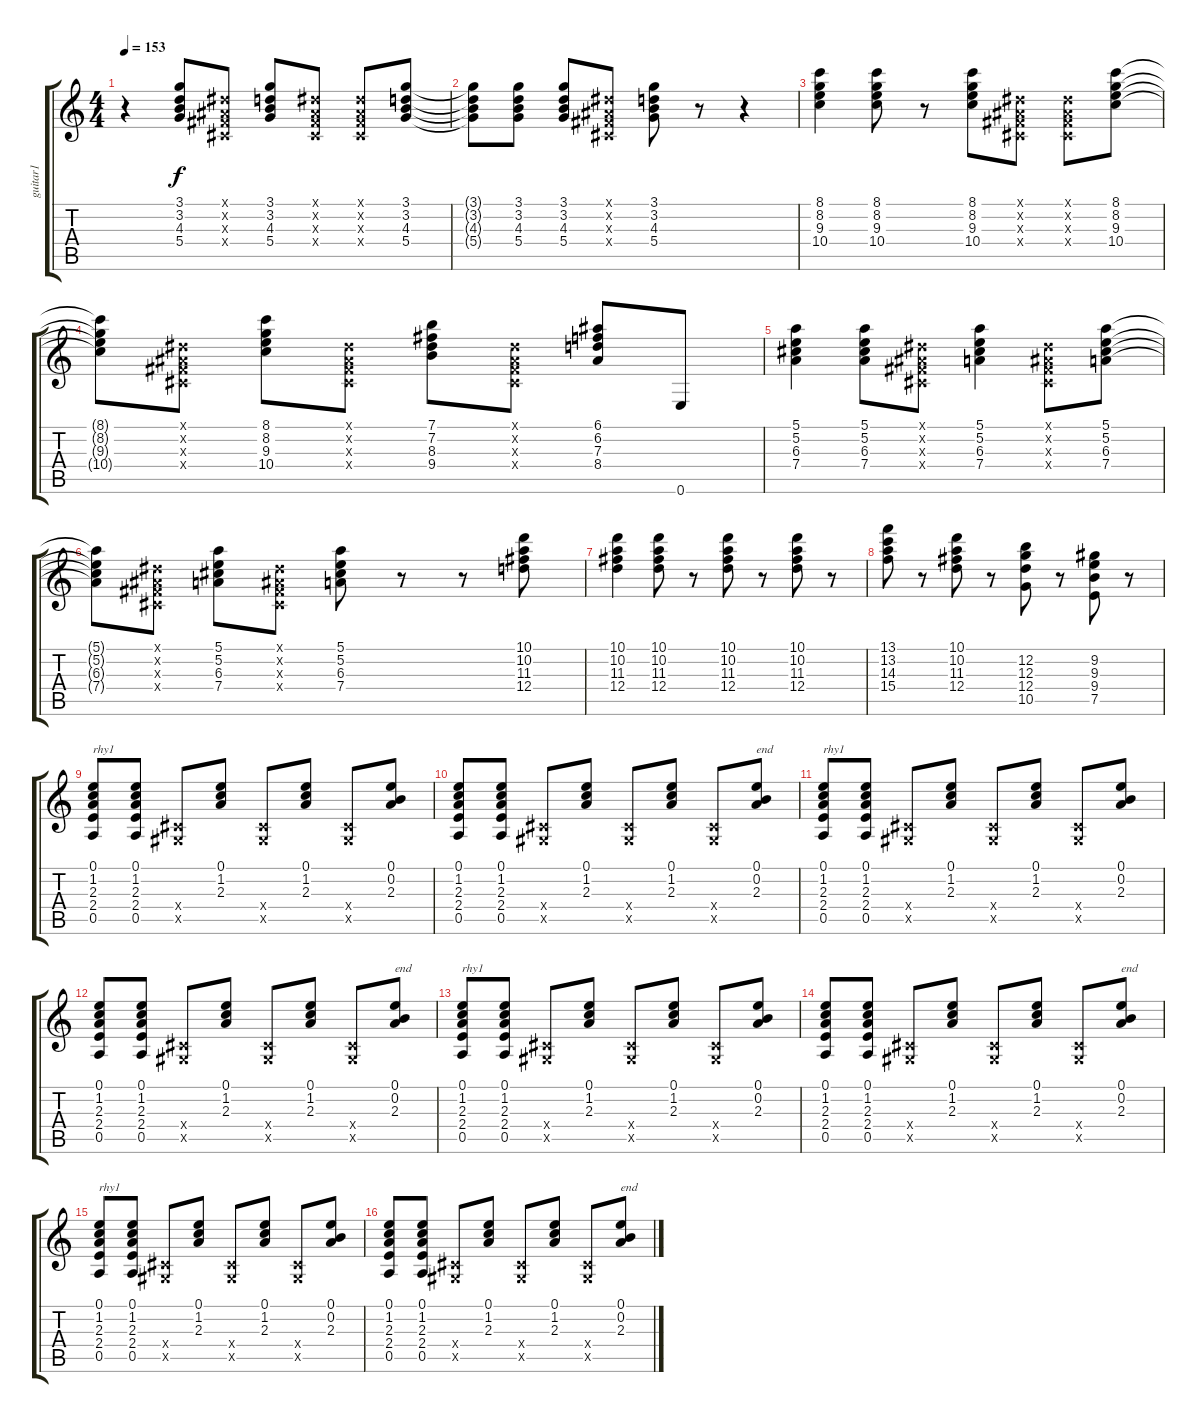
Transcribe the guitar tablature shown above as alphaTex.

\track ("guitar1" "guitar1") {instrument electricguitarjazz}
\staff {score tabs}
\tuning (E4 B3 G3 D3 A2 E2) {hide}
\ts (4 4)
\tempo 153
\clef g2
\ks c
r.4{dy f} (3.1 3.2 4.3 5.4).8 (-1.1{x} -1.2{x} -1.3{x} -1.4{x}).8 (3.1 3.2 4.3 5.4).8 (-1.1{x} -1.2{x} -1.3{x} -1.4{x}).8 (-1.1{x} -1.2{x} -1.3{x} -1.4{x}).8 (3.1 3.2 4.3 5.4).8 |
(3.1{t} 3.2{t} 4.3{t} 5.4{t}).8 (3.1 3.2 4.3 5.4).8 (3.1 3.2 4.3 5.4).8 (-1.1{x} -1.2{x} -1.3{x} -1.4{x}).8 (3.1 3.2 4.3 5.4).8 r.8 r.4 |
(8.1 8.2 9.3 10.4).4 (8.1 8.2 9.3 10.4).8 r.8 (8.1 8.2 9.3 10.4).8 (-1.1{x} -1.2{x} -1.3{x} -1.4{x}).8 (-1.1{x} -1.2{x} -1.3{x} -1.4{x}).8 (8.1 8.2 9.3 10.4).8 |
(8.1{t} 8.2{t} 9.3{t} 10.4{t}).8 (-1.1{x} -1.2{x} -1.3{x} -1.4{x}).8 (8.1 8.2 9.3 10.4).8 (-1.1{x} -1.2{x} -1.3{x} -1.4{x}).8 (7.1 7.2 8.3 9.4).8 (-1.1{x} -1.2{x} -1.3{x} -1.4{x}).8 (6.1 6.2 7.3 8.4).8 0.6.8 |
(5.1 5.2 6.3 7.4).4 (5.1 5.2 6.3 7.4).8 (-1.1{x} -1.2{x} -1.3{x} -1.4{x}).8 (5.1 5.2 6.3 7.4).4 (-1.1{x} -1.2{x} -1.3{x} -1.4{x}).8 (5.1 5.2 6.3 7.4).8 |
(5.1{t} 5.2{t} 6.3{t} 7.4{t}).8 (-1.1{x} -1.2{x} -1.3{x} -1.4{x}).8 (5.1 5.2 6.3 7.4).8 (-1.1{x} -1.2{x} -1.3{x} -1.4{x}).8 (5.1 5.2 6.3 7.4).8 r.8 r.8 (10.1 10.2 11.3 12.4).8 |
(10.1 10.2 11.3 12.4).4 (10.1 10.2 11.3 12.4).8 r.8 (10.1 10.2 11.3 12.4).8 r.8 (10.1 10.2 11.3 12.4).8 r.8 |
(13.1 13.2 14.3 15.4).8 r.8 (10.1 10.2 11.3 12.4).8 r.8 (12.2 12.3 12.4 10.5).8 r.8 (9.2 9.3 9.4 7.5).8 r.8 |
(0.1 1.2 2.3 2.4 0.5).8{txt "rhy1"} (0.1 1.2 2.3 2.4 0.5).8 (-1.4{x} -1.5{x}).8 (0.1 1.2 2.3).8 (-1.4{x} -1.5{x}).8 (0.1 1.2 2.3).8 (-1.4{x} -1.5{x}).8 (0.1 0.2 2.3).8 |
(0.1 1.2 2.3 2.4 0.5).8 (0.1 1.2 2.3 2.4 0.5).8 (-1.4{x} -1.5{x}).8 (0.1 1.2 2.3).8 (-1.4{x} -1.5{x}).8 (0.1 1.2 2.3).8 (-1.4{x} -1.5{x}).8 (0.1 0.2 2.3).8{txt "end"} |
(0.1 1.2 2.3 2.4 0.5).8{txt "rhy1"} (0.1 1.2 2.3 2.4 0.5).8 (-1.4{x} -1.5{x}).8 (0.1 1.2 2.3).8 (-1.4{x} -1.5{x}).8 (0.1 1.2 2.3).8 (-1.4{x} -1.5{x}).8 (0.1 0.2 2.3).8 |
(0.1 1.2 2.3 2.4 0.5).8 (0.1 1.2 2.3 2.4 0.5).8 (-1.4{x} -1.5{x}).8 (0.1 1.2 2.3).8 (-1.4{x} -1.5{x}).8 (0.1 1.2 2.3).8 (-1.4{x} -1.5{x}).8 (0.1 0.2 2.3).8{txt "end"} |
(0.1 1.2 2.3 2.4 0.5).8{txt "rhy1"} (0.1 1.2 2.3 2.4 0.5).8 (-1.4{x} -1.5{x}).8 (0.1 1.2 2.3).8 (-1.4{x} -1.5{x}).8 (0.1 1.2 2.3).8 (-1.4{x} -1.5{x}).8 (0.1 0.2 2.3).8 |
(0.1 1.2 2.3 2.4 0.5).8 (0.1 1.2 2.3 2.4 0.5).8 (-1.4{x} -1.5{x}).8 (0.1 1.2 2.3).8 (-1.4{x} -1.5{x}).8 (0.1 1.2 2.3).8 (-1.4{x} -1.5{x}).8 (0.1 0.2 2.3).8{txt "end"} |
(0.1 1.2 2.3 2.4 0.5).8{txt "rhy1"} (0.1 1.2 2.3 2.4 0.5).8 (-1.4{x} -1.5{x}).8 (0.1 1.2 2.3).8 (-1.4{x} -1.5{x}).8 (0.1 1.2 2.3).8 (-1.4{x} -1.5{x}).8 (0.1 0.2 2.3).8 |
(0.1 1.2 2.3 2.4 0.5).8 (0.1 1.2 2.3 2.4 0.5).8 (-1.4{x} -1.5{x}).8 (0.1 1.2 2.3).8 (-1.4{x} -1.5{x}).8 (0.1 1.2 2.3).8 (-1.4{x} -1.5{x}).8 (0.1 0.2 2.3).8{txt "end"}
